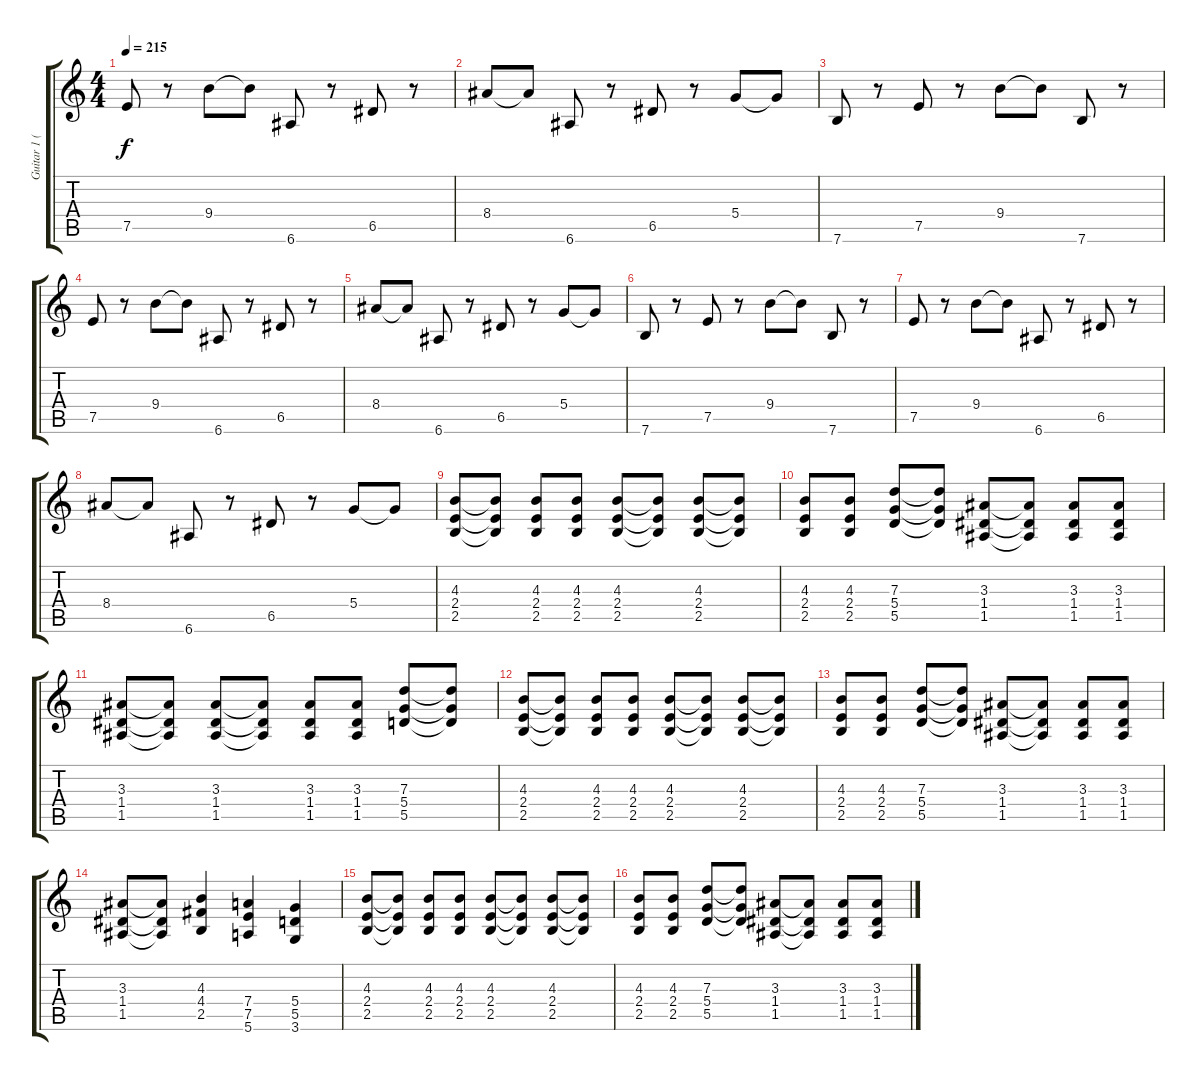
\track ("Guitar 1 (Shagrath)" "Guitar 1 (") {instrument distortionguitar}
\staff {score tabs}
\tuning (E4 B3 G3 D3 A2 E2) {hide}
\ts (4 4)
\tempo 215
\clef g2
\ks c
7.5.8{dy f} r.8 9.4.8 9.4{t}.8 6.6.8 r.8 6.5.8 r.8 |
8.4.8 8.4{t}.8 6.6.8 r.8 6.5.8 r.8 5.4.8 5.4{t}.8 |
7.6.8 r.8 7.5.8 r.8 9.4.8 9.4{t}.8 7.6.8 r.8 |
7.5.8 r.8 9.4.8 9.4{t}.8 6.6.8 r.8 6.5.8 r.8 |
8.4.8 8.4{t}.8 6.6.8 r.8 6.5.8 r.8 5.4.8 5.4{t}.8 |
7.6.8 r.8 7.5.8 r.8 9.4.8 9.4{t}.8 7.6.8 r.8 |
7.5.8 r.8 9.4.8 9.4{t}.8 6.6.8 r.8 6.5.8 r.8 |
8.4.8 8.4{t}.8 6.6.8 r.8 6.5.8 r.8 5.4.8 5.4{t}.8 |
(4.3 2.4 2.5).8 (4.3{t} 2.4{t} 2.5{t}).8 (4.3 2.4 2.5).8 (4.3 2.4 2.5).8 (4.3 2.4 2.5).8 (4.3{t} 2.4{t} 2.5{t}).8 (4.3 2.4 2.5).8 (4.3{t} 2.4{t} 2.5{t}).8 |
(4.3 2.4 2.5).8 (4.3 2.4 2.5).8 (7.3 5.4 5.5).8 (7.3{t} 5.4{t} 5.5{t}).8 (3.3 1.4 1.5).8 (3.3{t} 1.4{t} 1.5{t}).8 (3.3 1.4 1.5).8 (3.3 1.4 1.5).8 |
(3.3 1.4 1.5).8 (3.3{t} 1.4{t} 1.5{t}).8 (3.3 1.4 1.5).8 (3.3{t} 1.4{t} 1.5{t}).8 (3.3 1.4 1.5).8 (3.3 1.4 1.5).8 (7.3 5.4 5.5).8 (7.3{t} 5.4{t} 5.5{t}).8 |
(4.3 2.4 2.5).8 (4.3{t} 2.4{t} 2.5{t}).8 (4.3 2.4 2.5).8 (4.3 2.4 2.5).8 (4.3 2.4 2.5).8 (4.3{t} 2.4{t} 2.5{t}).8 (4.3 2.4 2.5).8 (4.3{t} 2.4{t} 2.5{t}).8 |
(4.3 2.4 2.5).8 (4.3 2.4 2.5).8 (7.3 5.4 5.5).8 (7.3{t} 5.4{t} 5.5{t}).8 (3.3 1.4 1.5).8 (3.3{t} 1.4{t} 1.5{t}).8 (3.3 1.4 1.5).8 (3.3 1.4 1.5).8 |
(3.3 1.4 1.5).8 (3.3{t} 1.4{t} 1.5{t}).8 (4.3 4.4 2.5).4 (7.4 7.5 5.6).4 (5.4 5.5 3.6).4 |
(4.3 2.4 2.5).8 (4.3{t} 2.4{t} 2.5{t}).8 (4.3 2.4 2.5).8 (4.3 2.4 2.5).8 (4.3 2.4 2.5).8 (4.3{t} 2.4{t} 2.5{t}).8 (4.3 2.4 2.5).8 (4.3{t} 2.4{t} 2.5{t}).8 |
(4.3 2.4 2.5).8 (4.3 2.4 2.5).8 (7.3 5.4 5.5).8 (7.3{t} 5.4{t} 5.5{t}).8 (3.3 1.4 1.5).8 (3.3{t} 1.4{t} 1.5{t}).8 (3.3 1.4 1.5).8 (3.3 1.4 1.5).8
